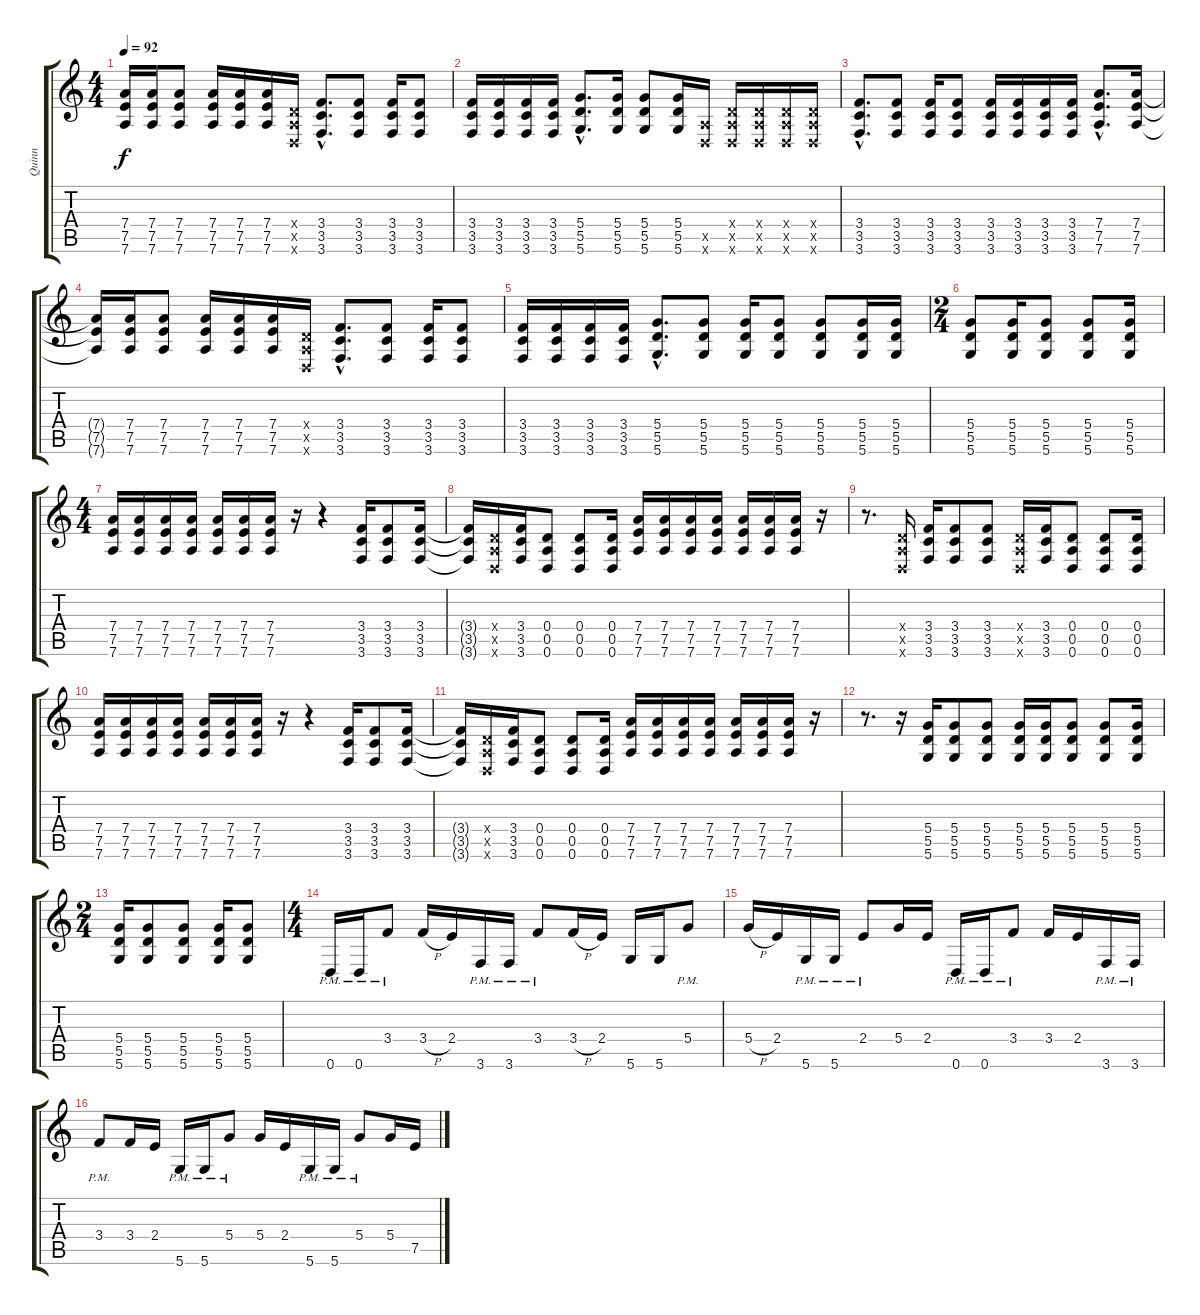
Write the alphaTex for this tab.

\track ("Quinn " "Quinn ") {instrument overdrivenguitar}
\staff {score tabs}
\tuning (E4 B3 G3 D3 A2 D2) {hide}
\ts (4 4)
\tempo 92
\clef g2
\ks c
(7.4{t} 7.5{t} 7.6{t}).16{dy f} (7.4 7.5 7.6).16 (7.4 7.5 7.6).8 (7.4 7.5 7.6).16 (7.4 7.5 7.6).16 (7.4 7.5 7.6).16 (0.4{x} 0.5{x} 0.6{x}).16 (3.4{hac} 3.5{hac} 3.6{hac}).8{d} (3.4 3.5 3.6).8 (3.4 3.5 3.6).16 (3.4 3.5 3.6).8 |
(3.4 3.5 3.6).16 (3.4 3.5 3.6).16 (3.4 3.5 3.6).16 (3.4 3.5 3.6).16 (5.4{hac} 5.5{hac} 5.6{hac}).8{d} (5.4 5.5 5.6).16 (5.4 5.5 5.6).8 (5.4 5.5 5.6).16 (0.5{x} 0.6{x}).16 (0.4{x} 0.5{x} 0.6{x}).16 (0.4{x} 0.5{x} 0.6{x}).16 (0.4{x} 0.5{x} 0.6{x}).16 (0.4{x} 0.5{x} 0.6{x}).16 |
(3.4{hac} 3.5{hac} 3.6{hac}).8{d} (3.4 3.5 3.6).8 (3.4 3.5 3.6).16 (3.4 3.5 3.6).8 (3.4 3.5 3.6).16 (3.4 3.5 3.6).16 (3.4 3.5 3.6).16 (3.4 3.5 3.6).16 (7.4{hac} 7.5{hac} 7.6{hac}).8{d} (7.4 7.5 7.6).16 |
(7.4{t} 7.5{t} 7.6{t}).16 (7.4 7.5 7.6).16 (7.4 7.5 7.6).8 (7.4 7.5 7.6).16 (7.4 7.5 7.6).16 (7.4 7.5 7.6).16 (0.4{x} 0.5{x} 0.6{x}).16 (3.4{hac} 3.5{hac} 3.6{hac}).8{d} (3.4 3.5 3.6).8 (3.4 3.5 3.6).16 (3.4 3.5 3.6).8 |
(3.4 3.5 3.6).16 (3.4 3.5 3.6).16 (3.4 3.5 3.6).16 (3.4 3.5 3.6).16 (5.4{hac} 5.5{hac} 5.6{hac}).8{d} (5.4 5.5 5.6).8 (5.4 5.5 5.6).16 (5.4 5.5 5.6).8 (5.4 5.5 5.6).8 (5.4 5.5 5.6).16 (5.4 5.5 5.6).16 |
\ts (2 4)
(5.4 5.5 5.6).8 (5.4 5.5 5.6).16 (5.4 5.5 5.6).8 (5.4 5.5 5.6).8 (5.4 5.5 5.6).16 |
\ts (4 4)
(7.4 7.5 7.6).16{volume 12} (7.4 7.5 7.6).16 (7.4 7.5 7.6).16 (7.4 7.5 7.6).16 (7.4 7.5 7.6).16 (7.4 7.5 7.6).16 (7.4 7.5 7.6).16 r.16 r.4 (3.4 3.5 3.6).16 (3.4 3.5 3.6).8 (3.4 3.5 3.6).16 |
(3.4{t} 3.5{t} 3.6{t}).16 (0.4{x} 0.5{x} 0.6{x}).16 (3.4 3.5 3.6).16 (0.4 0.5 0.6).8 (0.4 0.5 0.6).8 (0.4 0.5 0.6).16 (7.4 7.5 7.6).16 (7.4 7.5 7.6).16 (7.4 7.5 7.6).16 (7.4 7.5 7.6).16 (7.4 7.5 7.6).16 (7.4 7.5 7.6).16 (7.4 7.5 7.6).16 r.16 |
r.8{d} (0.4{x} 0.5{x} 0.6{x}).16 (3.4 3.5 3.6).16 (3.4 3.5 3.6).8 (3.4 3.5 3.6).8 (0.4{x} 0.5{x} 0.6{x}).16 (3.4 3.5 3.6).16 (0.4 0.5 0.6).8 (0.4 0.5 0.6).8 (0.4 0.5 0.6).16 |
(7.4 7.5 7.6).16 (7.4 7.5 7.6).16 (7.4 7.5 7.6).16 (7.4 7.5 7.6).16 (7.4 7.5 7.6).16 (7.4 7.5 7.6).16 (7.4 7.5 7.6).16 r.16 r.4 (3.4 3.5 3.6).16 (3.4 3.5 3.6).8 (3.4 3.5 3.6).16 |
(3.4{t} 3.5{t} 3.6{t}).16 (0.4{x} 0.5{x} 0.6{x}).16 (3.4 3.5 3.6).16 (0.4 0.5 0.6).8 (0.4 0.5 0.6).8 (0.4 0.5 0.6).16 (7.4 7.5 7.6).16 (7.4 7.5 7.6).16 (7.4 7.5 7.6).16 (7.4 7.5 7.6).16 (7.4 7.5 7.6).16 (7.4 7.5 7.6).16 (7.4 7.5 7.6).16 r.16 |
r.8{d} r.16 (5.4 5.5 5.6).16{volume 16} (5.4 5.5 5.6).8 (5.4 5.5 5.6).8 (5.4 5.5 5.6).16 (5.4 5.5 5.6).16 (5.4 5.5 5.6).8 (5.4 5.5 5.6).8 (5.4 5.5 5.6).16 |
\ts (2 4)
(5.4 5.5 5.6).16 (5.4 5.5 5.6).8 (5.4 5.5 5.6).8 (5.4 5.5 5.6).16 (5.4 5.5 5.6).8 |
\ts (4 4)
0.6{pm}.16{volume 6 balance 3 instrument overdrivenguitar} 0.6{pm}.16 3.4{pm}.8 3.4{h}.16 2.4.16 3.6{pm}.16 3.6{pm}.16 3.4{pm}.8 3.4{h}.16 2.4.16 5.6.16 5.6.16 5.4{pm}.8 |
5.4{h}.16 2.4.16 5.6{pm}.16 5.6{pm}.16 2.4{pm}.8 5.4.16 2.4.16 0.6{pm}.16 0.6{pm}.16 3.4{pm}.8 3.4.16 2.4.16 3.6{pm}.16 3.6{pm}.16 |
3.4{pm}.8 3.4.16 2.4.16 5.6{pm}.16 5.6{pm}.16 5.4{pm}.8 5.4.16 2.4.16 5.6{pm}.16 5.6{pm}.16 5.4{pm}.8 5.4.16 7.5.16
